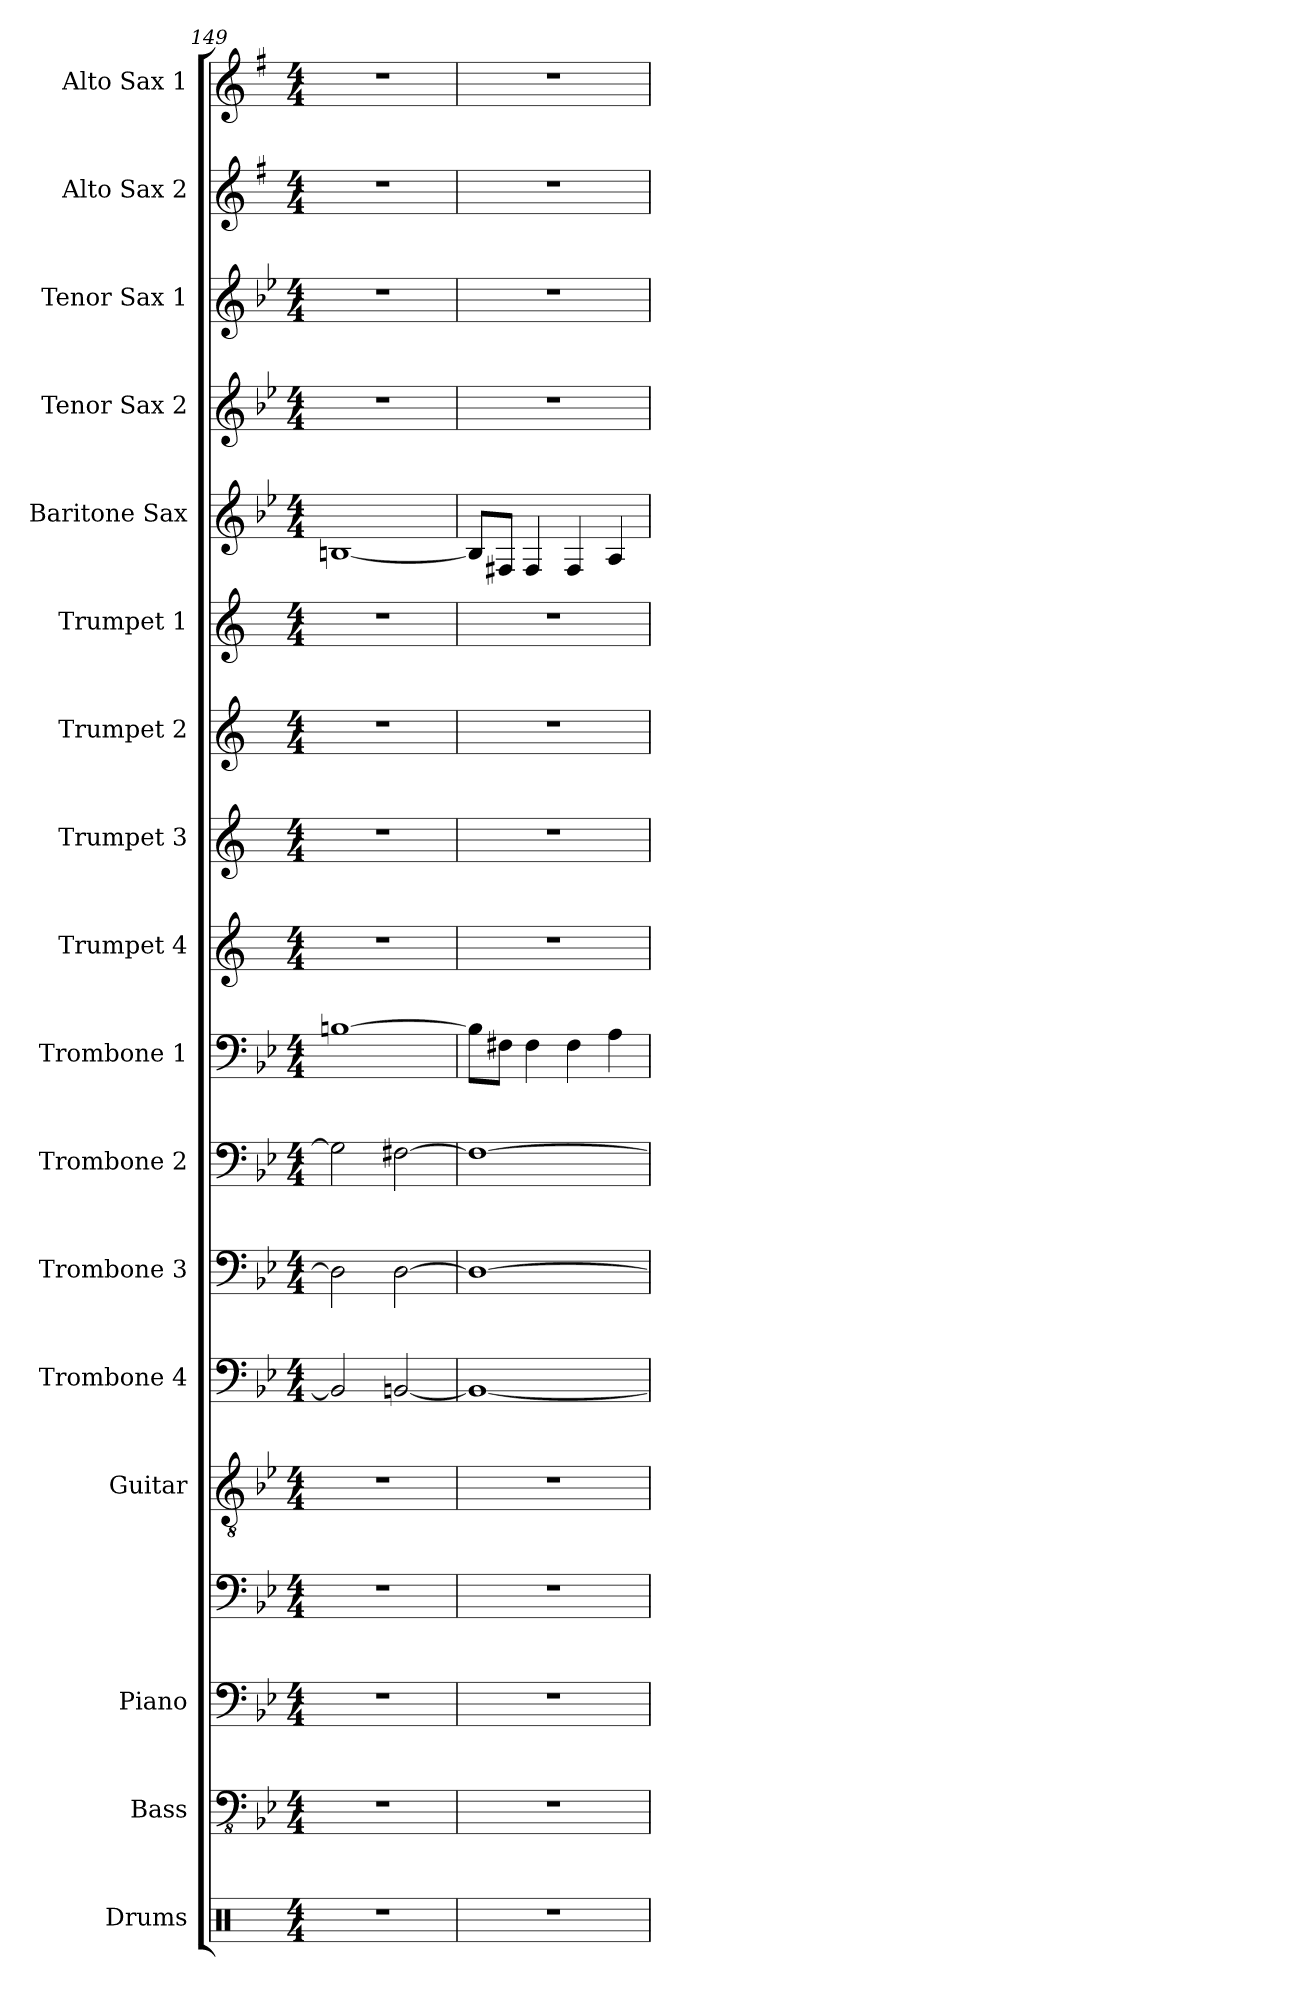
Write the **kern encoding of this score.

**kern	**kern	**kern	**kern	**kern	**kern	**kern	**kern	**kern	**kern	**kern	**kern	**kern	**kern	**kern	**kern	**kern	**kern
*part17	*part16	*part15	*part15	*part14	*part13	*part12	*part11	*part10	*part9	*part8	*part7	*part6	*part5	*part4	*part3	*part2	*part1
*staff18	*staff17	*staff16	*staff15	*staff14	*staff13	*staff12	*staff11	*staff10	*staff9	*staff8	*staff7	*staff6	*staff5	*staff4	*staff3	*staff2	*staff1
*I"Drums	*I"Bass	*I"Piano	*	*I"Guitar	*I"Trombone 4	*I"Trombone 3	*I"Trombone 2	*I"Trombone 1	*I"Trumpet 4	*I"Trumpet 3	*I"Trumpet 2	*I"Trumpet 1	*I"Baritone Sax	*I"Tenor Sax 2	*I"Tenor Sax 1	*I"Alto Sax 2	*I"Alto Sax 1
*I'Drums	*I'Bass	*I'Piano	*	*I'Gtr.	*I'Tbn. 4	*I'Tbn. 3	*I'Tbn. 2	*I'Tbn. 1	*I'Tpt. 4	*I'Tpt. 3	*I'Tpt. 2	*I'Tpt. 1	*I'Bari	*I'Tenor 2	*I'Tenor 1	*I'Alto 2	*I'Alto 1
*clefX	*clefFv4	*clefF4	*clefF4	*clefGv2	*clefF4	*clefF4	*clefF4	*clefF4	*clefG2	*clefG2	*clefG2	*clefG2	*clefG2	*clefG2	*clefG2	*clefG2	*clefG2
*	*	*	*	*	*	*	*	*	*ITrd1c2	*ITrd1c2	*ITrd1c2	*ITrd1c2	*ITrd12c21	*ITrd8c14	*ITrd8c14	*ITrd5c9	*ITrd5c9
*k[]	*k[b-e-]	*k[b-e-]	*k[b-e-]	*k[b-e-]	*k[b-e-]	*k[b-e-]	*k[b-e-]	*k[b-e-]	*k[b-e-]	*k[b-e-]	*k[b-e-]	*k[b-e-]	*k[b-e-]	*k[b-e-]	*k[b-e-]	*k[b-e-]	*k[b-e-]
*M4/4	*M4/4	*M4/4	*M4/4	*M4/4	*M4/4	*M4/4	*M4/4	*M4/4	*M4/4	*M4/4	*M4/4	*M4/4	*M4/4	*M4/4	*M4/4	*M4/4	*M4/4
=149	=149	=149	=149	=149	=149	=149	=149	=149	=149	=149	=149	=149	=149	=149	=149	=149	=149
1r	1r	1r	1r	1r	2BB/]	2D\]	2G\]	[1Bn	1r	1r	1r	1r	[1BBn	1r	1r	1r	1r
.	.	.	.	.	[2BBn/	[2D\	[2F#X\	.	.	.	.	.	.	.	.	.	.
=150	=150	=150	=150	=150	=150	=150	=150	=150	=150	=150	=150	=150	=150	=150	=150	=150	=150
1r	1r	1r	1r	1r	1BB_	1D_	1F#_	8B\L]	1r	1r	1r	1r	8BB/L]	1r	1r	1r	1r
.	.	.	.	.	.	.	.	8F#X\J	.	.	.	.	8FF#X/J	.	.	.	.
.	.	.	.	.	.	.	.	4F#\	.	.	.	.	4FF#/	.	.	.	.
.	.	.	.	.	.	.	.	4F#\	.	.	.	.	4FF#/	.	.	.	.
.	.	.	.	.	.	.	.	4A\	.	.	.	.	4AA/	.	.	.	.
=	=	=	=	=	=	=	=	=	=	=	=	=	=	=	=	=	=
*-	*-	*-	*-	*-	*-	*-	*-	*-	*-	*-	*-	*-	*-	*-	*-	*-	*-
